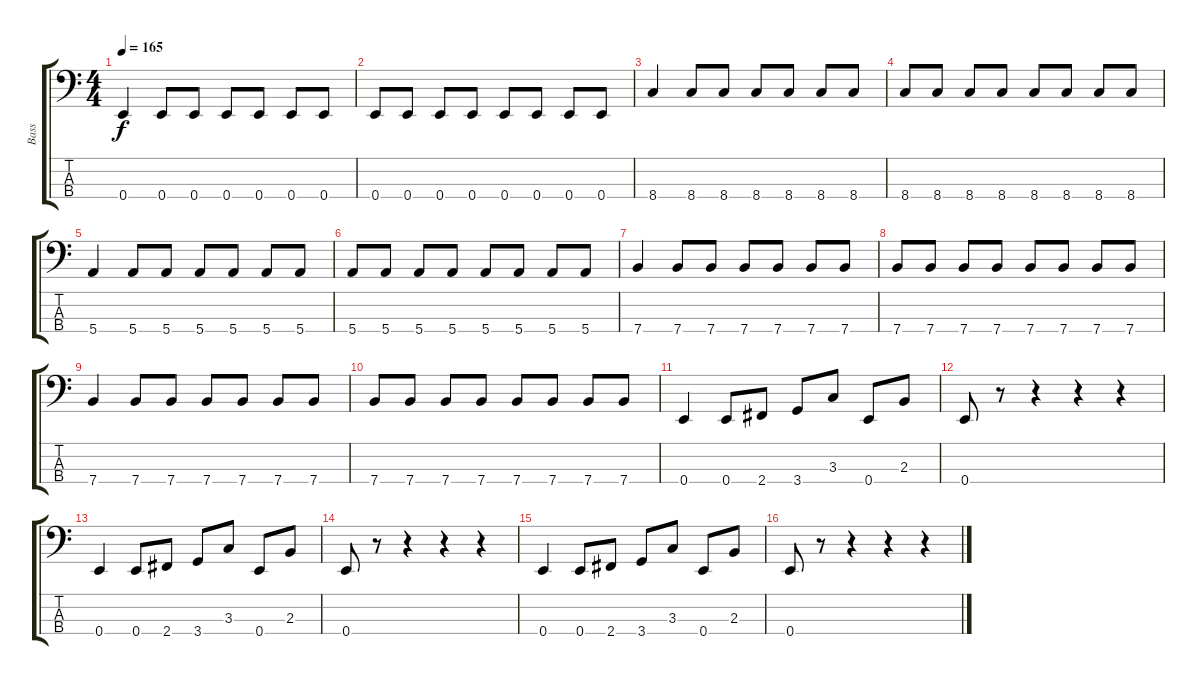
\track ("Bass" "Bass") {instrument electricbassfinger}
\staff {score tabs}
\tuning (G2 D2 A1 E1) {hide}
\ts (4 4)
\tempo 165
\clef f4
\ks c
0.4.4{dy f} 0.4.8 0.4.8 0.4.8 0.4.8 0.4.8 0.4.8 |
0.4.8 0.4.8 0.4.8 0.4.8 0.4.8 0.4.8 0.4.8 0.4.8 |
8.4.4 8.4.8 8.4.8 8.4.8 8.4.8 8.4.8 8.4.8 |
8.4.8 8.4.8 8.4.8 8.4.8 8.4.8 8.4.8 8.4.8 8.4.8 |
5.4.4 5.4.8 5.4.8 5.4.8 5.4.8 5.4.8 5.4.8 |
5.4.8 5.4.8 5.4.8 5.4.8 5.4.8 5.4.8 5.4.8 5.4.8 |
7.4.4 7.4.8 7.4.8 7.4.8 7.4.8 7.4.8 7.4.8 |
7.4.8 7.4.8 7.4.8 7.4.8 7.4.8 7.4.8 7.4.8 7.4.8 |
7.4.4 7.4.8 7.4.8 7.4.8 7.4.8 7.4.8 7.4.8 |
7.4.8 7.4.8 7.4.8 7.4.8 7.4.8 7.4.8 7.4.8 7.4.8 |
0.4.4 0.4.8 2.4.8 3.4.8 3.3.8 0.4.8 2.3.8 |
0.4.8 r.8 r.4 r.4 r.4 |
0.4.4 0.4.8 2.4.8 3.4.8 3.3.8 0.4.8 2.3.8 |
0.4.8 r.8 r.4 r.4 r.4 |
0.4.4 0.4.8 2.4.8 3.4.8 3.3.8 0.4.8 2.3.8 |
0.4.8 r.8 r.4 r.4 r.4
